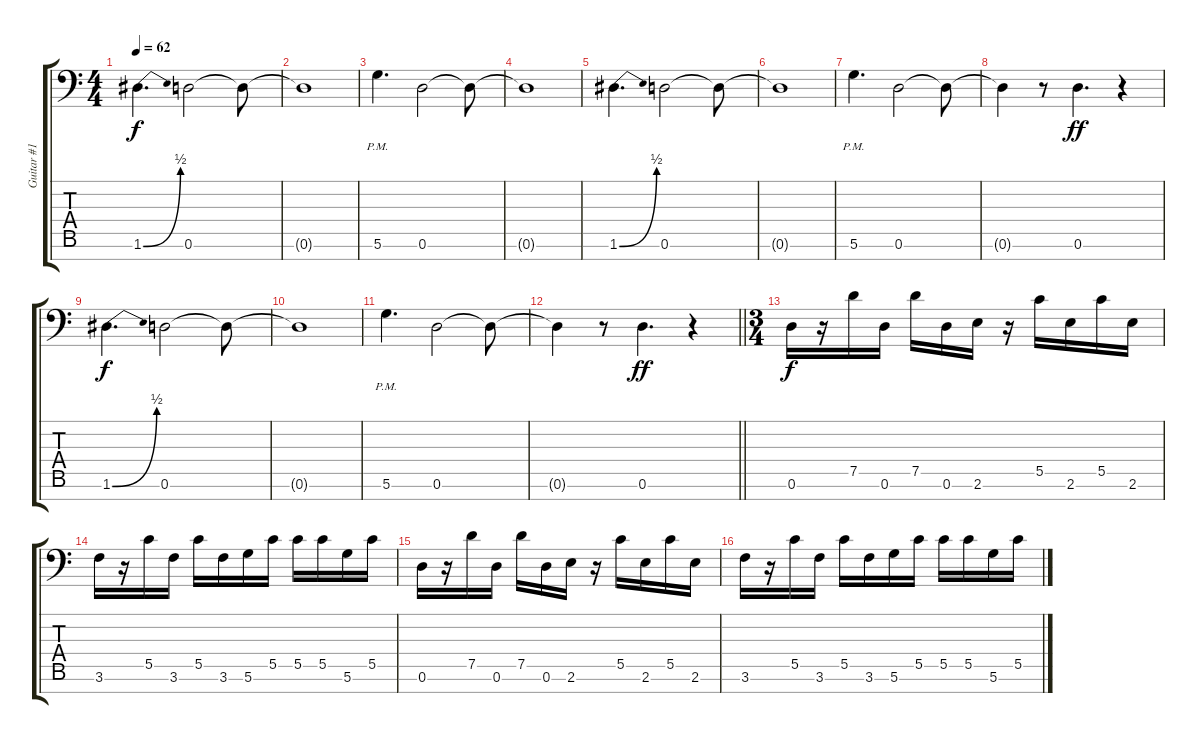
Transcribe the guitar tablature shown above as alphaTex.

\track ("Guitar #1" "Guitar #1") {instrument distortionguitar}
\staff {score tabs}
\tuning (D4 A3 F3 C3 G2 D2 A1) {hide}
\ts (4 4)
\tempo 62
\clef f4
\ks c
1.6{be (bend 0 0 60 2)}.4{d dy f volume 14 instrument distortionguitar} 0.6.2 0.6{t}.8{volume 11} |
0.6{t}.1 |
5.6{pm}.4{d volume 14} 0.6.2 0.6{t}.8{volume 11} |
0.6{t}.1 |
1.6{be (bend 0 0 60 2)}.4{d volume 14} 0.6.2 0.6{t}.8{volume 11} |
0.6{t}.1 |
5.6{pm}.4{d volume 14} 0.6.2 0.6{t}.8{volume 11} |
0.6{t}.4 r.8 0.6.4{d dy ff} r.4 |
1.6{be (bend 0 0 60 2)}.4{d dy f volume 14} 0.6.2 0.6{t}.8{volume 11} |
0.6{t}.1 |
5.6{pm}.4{d volume 14} 0.6.2 0.6{t}.8{volume 11} |
\barLineRight lightlight
0.6{t}.4 r.8 0.6.4{d dy ff} r.4 |
\ts (3 4)
0.6.16{dy f volume 8} r.16 7.5.16 0.6.16 7.5.16 0.6.16 2.6.16 r.16 5.5.16 2.6.16 5.5.16 2.6.16 |
3.6.16 r.16 5.5.16 3.6.16 5.5.16 3.6.16 5.6.16 5.5.16 5.5.16 5.5.16 5.6.16 5.5.16 |
0.6.16 r.16 7.5.16 0.6.16 7.5.16 0.6.16 2.6.16 r.16 5.5.16 2.6.16 5.5.16 2.6.16 |
3.6.16 r.16 5.5.16 3.6.16 5.5.16 3.6.16 5.6.16 5.5.16 5.5.16 5.5.16 5.6.16 5.5.16
